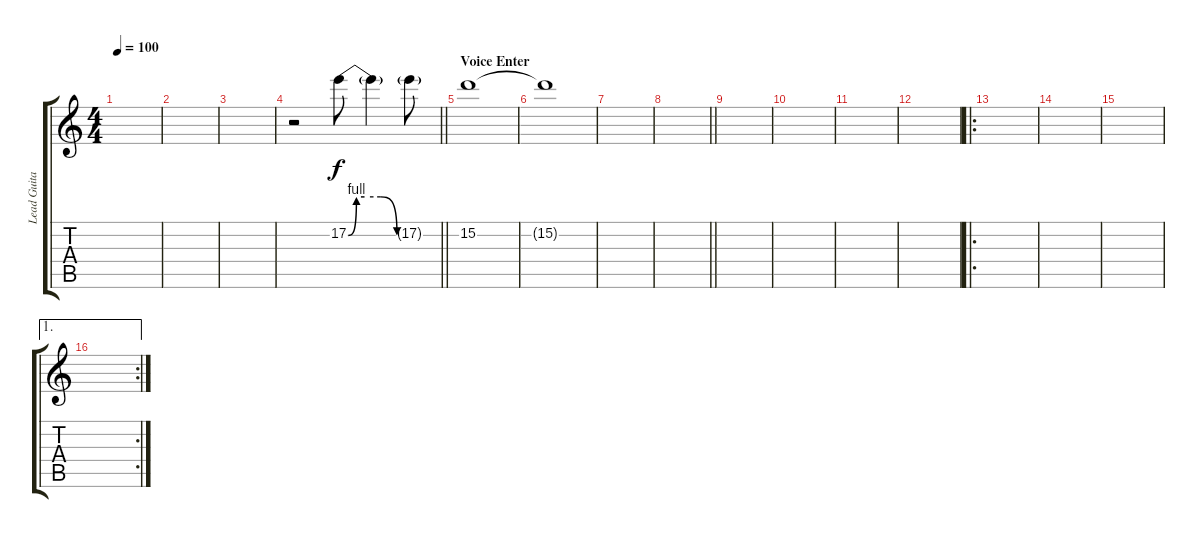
\track ("Lead Guitar 2" "Lead Guita") {instrument distortionguitar}
\staff {score tabs}
\tuning (E4 B3 G3 D3 A2 E2) {hide}
\ts (4 4)
\tempo 100
\clef g2
\ks c
|
|
|
\barLineRight lightlight
r.2 17.2{be (custom 0 0 10 4 20 4 40 4 60 0)}.8 17.2{t}.4 17.2{g}.8 |
\section ("" "Voice Enter")
15.2.1 |
15.2{t}.1 |
|
\barLineRight lightlight
|
\section ("" "")
|
|
|
|
\ro
|
|
|
\ae 1
\rc 2
